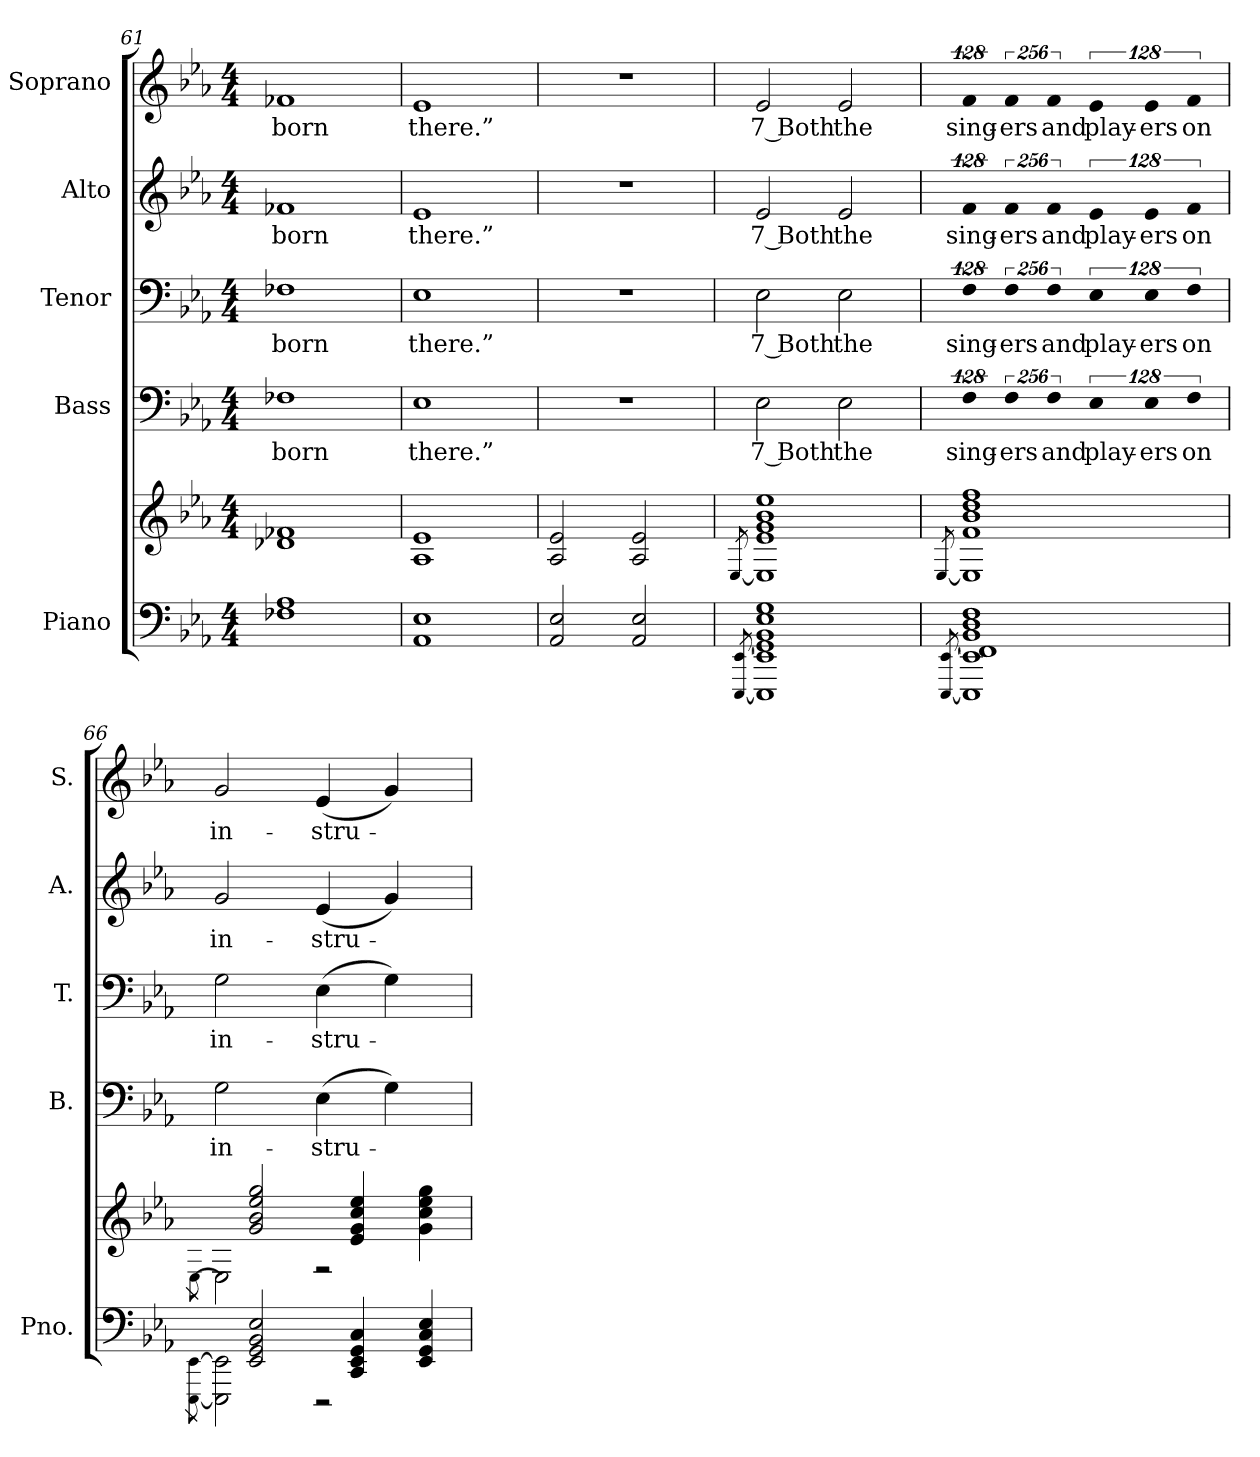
**kern	**kern	**kern	**text	**kern	**text	**kern	**text	**kern	**text
*part5	*part5	*part4	*part4	*part3	*part3	*part2	*part2	*part1	*part1
*staff6	*staff5	*staff4	*staff4	*staff3	*staff3	*staff2	*staff2	*staff1	*staff1
*I"Piano	*	*I"Bass	*	*I"Tenor	*	*I"Alto	*	*I"Soprano	*
*I'Pno.	*	*I'B.	*	*I'T.	*	*I'A.	*	*I'S.	*
!!LO:PB:g=z
*clefF4	*clefG2	*clefF4	*	*clefF4	*	*clefG2	*	*clefG2	*
*k[b-e-a-]	*k[b-e-a-]	*k[b-e-a-]	*	*k[b-e-a-]	*	*k[b-e-a-]	*	*k[b-e-a-]	*
*E-:	*E-:	*E-:	*	*E-:	*	*E-:	*	*E-:	*
*M4/4	*M4/4	*M4/4	*	*M4/4	*	*M4/4	*	*M4/4	*
=61	=61	=61	=61	=61	=61	=61	=61	=61	=61
!	!	!	!LO:LY:b:color=#000000	!	!	!	!	!	!
!	!	!	!	!	!LO:LY:b:color=#000000	!	!	!	!
!	!	!	!	!	!	!	!LO:LY:b:color=#000000	!	!
!	!	!	!	!	!	!	!	!	!LO:LY:b:color=#000000
1F-Xi 1A-i	1d-Xi 1f-Xi	1F-Xi	born	1F-Xi	born	1f-Xi	born	1f-Xi	born
=62	=62	=62	=62	=62	=62	=62	=62	=62	=62
!	!	!	!LO:LY:b:color=#000000	!	!	!	!	!	!
!	!	!	!	!	!LO:LY:b:color=#000000	!	!	!	!
!	!	!	!	!	!	!	!LO:LY:b:color=#000000	!	!
!	!	!	!	!	!	!	!	!	!LO:LY:b:color=#000000
1AA-i 1E-i	1A-i 1e-i	1E-i	there.”	1E-i	there.”	1e-i	there.”	1e-i	there.”
=63	=63	=63	=63	=63	=63	=63	=63	=63	=63
2AA-i/ 2E-i	2A-i/ 2e-i	1r	.	1r	.	1r	.	1r	.
2AA-i/ 2E-i	2A-i/ 2e-i	.	.	.	.	.	.	.	.
=64	=64	=64	=64	=64	=64	=64	=64	=64	=64
[<8qEEE-i/ [>8qEE-i	[<8qE-i/	.	.	.	.	.	.	.	.
!	!	!	!LO:LY:b:color=#000000	!	!	!	!	!	!
!	!	!	!	!	!LO:LY:b:color=#000000	!	!	!	!
!	!	!	!	!	!	!	!LO:LY:b:color=#000000	!	!
!	!	!	!	!	!	!	!	!	!LO:LY:b:color=#000000
1EEE-i] 1EE-i] 1GGi 1BB-i 1E-i 1Gi	1E-i] 1e-i 1gi 1b-i 1ee-i	2E-i\	7 Both	2E-i\	7 Both	2e-i/	7 Both	2e-i/	7 Both
!	!	!	!LO:LY:b:color=#000000	!	!	!	!	!	!
!	!	!	!	!	!LO:LY:b:color=#000000	!	!	!	!
!	!	!	!	!	!	!	!LO:LY:b:color=#000000	!	!
!	!	!	!	!	!	!	!	!	!LO:LY:b:color=#000000
.	.	2E-i\	the	2E-i\	the	2e-i/	the	2e-i/	the
!!LO:PB:g=z
=65	=65	=65	=65	=65	=65	=65	=65	=65	=65
[<8qEEE-i/ [>8qEE-i	[<8qE-i/	.	.	.	.	.	.	.	.
!	!	!LO:N:vis=4	!	!	!	!	!	!	!
!	!	!	!LO:LY:b:color=#000000	!LO:N:vis=4	!	!	!	!	!
!	!	!	!	!	!LO:LY:b:color=#000000	!LO:N:vis=4	!	!	!
!	!	!	!	!	!	!	!LO:LY:b:color=#000000	!LO:N:vis=4	!
!	!	!	!	!	!	!	!	!	!LO:LY:b:color=#000000
1EEE-i] 1EE-i] 1FFi 1BB-i 1Di 1Fi	1E-i] 1fi 1b-i 1ddi 1ffi	512%85Fi\	sing-	512%85Fi\	sing-	512%85fi/	sing-	512%85fi/	sing-
!	!	!LO:N:vis=4	!	!	!	!	!	!	!
!	!	!	!LO:LY:b:color=#000000	!LO:N:vis=4	!	!	!	!	!
!	!	!	!	!	!LO:LY:b:color=#000000	!LO:N:vis=4	!	!	!
!	!	!	!	!	!	!	!LO:LY:b:color=#000000	!LO:N:vis=4	!
!	!	!	!	!	!	!	!	!	!LO:LY:b:color=#000000
.	.	1024%171Fi\	-ers	1024%171Fi\	-ers	1024%171fi/	-ers	1024%171fi/	-ers
!	!	!LO:N:vis=4	!	!	!	!	!	!	!
!	!	!	!LO:LY:b:color=#000000	!LO:N:vis=4	!	!	!	!	!
!	!	!	!	!	!LO:LY:b:color=#000000	!LO:N:vis=4	!	!	!
!	!	!	!	!	!	!	!LO:LY:b:color=#000000	!LO:N:vis=4	!
!	!	!	!	!	!	!	!	!	!LO:LY:b:color=#000000
.	.	1024%171Fi\	and	1024%171Fi\	and	1024%171fi/	and	1024%171fi/	and
!	!	!LO:N:vis=4	!	!	!	!	!	!	!
!	!	!	!LO:LY:b:color=#000000	!LO:N:vis=4	!	!	!	!	!
!	!	!	!	!	!LO:LY:b:color=#000000	!LO:N:vis=4	!	!	!
!	!	!	!	!	!	!	!LO:LY:b:color=#000000	!LO:N:vis=4	!
!	!	!	!	!	!	!	!	!	!LO:LY:b:color=#000000
.	.	512%85E-i\	play-	512%85E-i\	play-	512%85e-i/	play-	512%85e-i/	play-
!	!	!LO:N:vis=4	!	!	!	!	!	!	!
!	!	!	!LO:LY:b:color=#000000	!LO:N:vis=4	!	!	!	!	!
!	!	!	!	!	!LO:LY:b:color=#000000	!LO:N:vis=4	!	!	!
!	!	!	!	!	!	!	!LO:LY:b:color=#000000	!LO:N:vis=4	!
!	!	!	!	!	!	!	!	!	!LO:LY:b:color=#000000
.	.	1024%171E-i\	-ers	1024%171E-i\	-ers	1024%171e-i/	-ers	1024%171e-i/	-ers
!	!	!LO:N:vis=4	!	!	!	!	!	!	!
!	!	!	!LO:LY:b:color=#000000	!LO:N:vis=4	!	!	!	!	!
!	!	!	!	!	!LO:LY:b:color=#000000	!LO:N:vis=4	!	!	!
!	!	!	!	!	!	!	!LO:LY:b:color=#000000	!LO:N:vis=4	!
!	!	!	!	!	!	!	!	!	!LO:LY:b:color=#000000
.	.	1024%171Fi\	on	1024%171Fi\	on	1024%171fi/	on	1024%171fi/	on
=66	=66	=66	=66	=66	=66	=66	=66	=66	=66
*^	*^	*	*	*	*	*	*	*	*
8qryy	[<8qEEE-i\ [<8qEE-i	8qryy	[>8qE-i\	.	.	.	.	.	.	.	.
!	!	!	!	!	!LO:LY:b:color=#000000	!	!	!	!	!	!
!	!	!	!	!	!	!	!LO:LY:b:color=#000000	!	!	!	!
!	!	!	!	!	!	!	!	!	!LO:LY:b:color=#000000	!	!
!	!	!	!	!	!	!	!	!	!	!	!LO:LY:b:color=#000000
2EE-i/ 2GGi 2BB-i 2E-i	2EEE-i\] 2EE-i]	2gi/ 2b-i 2ee-i 2ggi	2E-i\]	2Gi\	in-	2Gi\	in-	2gi/	in-	2gi/	in-
!	!	!	!	!	!LO:LY:b:color=#000000	!	!	!	!	!	!
!	!	!	!	!	!	!	!LO:LY:b:color=#000000	!	!	!	!
!	!	!	!	!	!	!	!	!	!LO:LY:b:color=#000000	!	!
!	!	!	!	!	!	!	!	!	!	!	!LO:LY:b:color=#000000
4CCi/ 4EE-i 4GGi 4Ci	2r	4e-i/ 4gi 4cci 4ee-i	2r	(4E-i\	-stru-	(4E-i\	-stru-	(4e-i/	-stru-	(4e-i/	-stru-
4EE-i/ 4GGi 4Ci 4E-i	.	4gi\ 4cci 4ee-i 4ggi	.	4Gi\)	.	4Gi\)	.	4gi/)	.	4gi/)	.
*v	*v	*	*	*	*	*	*	*	*	*	*
*	*v	*v	*	*	*	*	*	*	*	*
=	=	=	=	=	=	=	=	=	=
*-	*-	*-	*-	*-	*-	*-	*-	*-	*-
